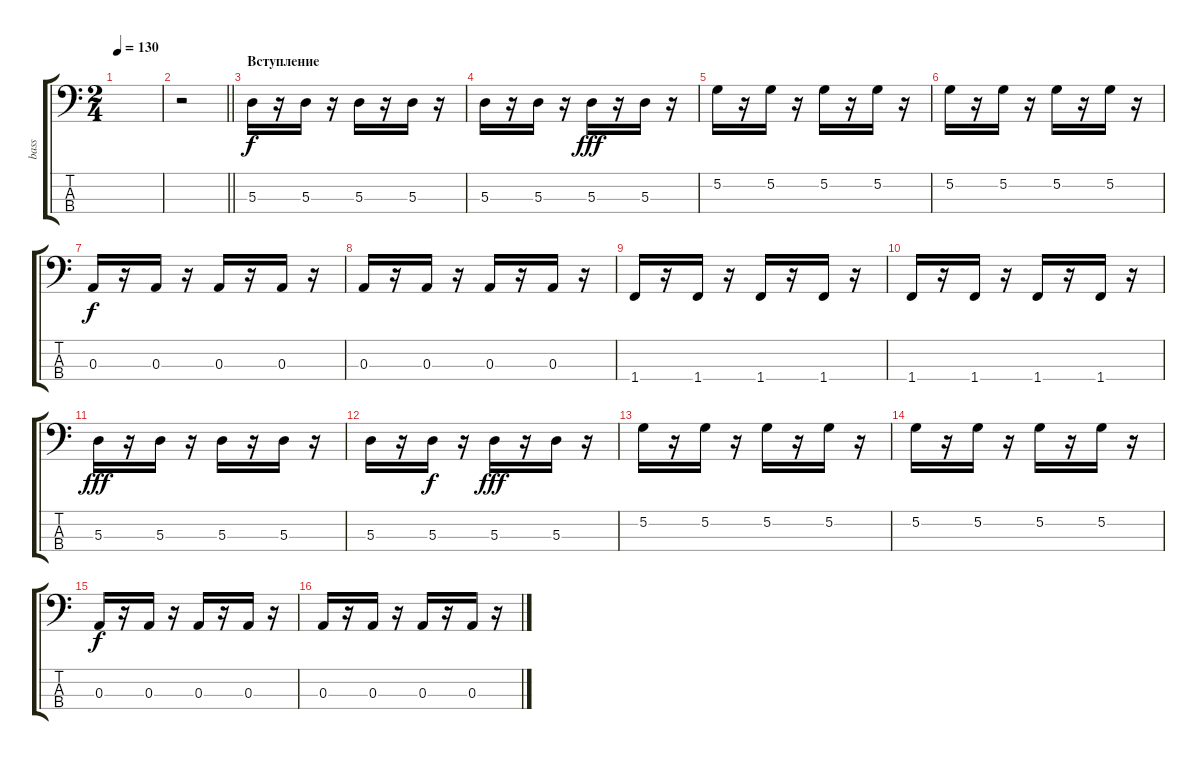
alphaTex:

\track ("bass" "bass") {solo instrument electricbassfinger}
\staff {score tabs}
\tuning (G2 D2 A1 E1) {hide}
\ts (2 4)
\tempo 130
\clef f4
\ks c
|
\barLineRight lightlight
r.2 |
\section ("" "Вступление")
5.3.16 r.16 5.3.16 r.16 5.3.16 r.16 5.3.16 r.16 |
5.3.16 r.16 5.3.16{dy f} r.16 5.3.16{dy fff} r.16 5.3.16 r.16 |
5.2.16 r.16 5.2.16 r.16 5.2.16 r.16 5.2.16 r.16 |
5.2.16 r.16 5.2.16 r.16 5.2.16 r.16 5.2.16 r.16 |
0.3.16{dy f} r.16 0.3.16 r.16 0.3.16 r.16 0.3.16 r.16 |
0.3.16 r.16 0.3.16 r.16 0.3.16 r.16 0.3.16 r.16 |
1.4.16 r.16 1.4.16 r.16 1.4.16 r.16 1.4.16 r.16 |
1.4.16 r.16 1.4.16 r.16 1.4.16 r.16 1.4.16 r.16 |
5.3.16{dy fff} r.16 5.3.16 r.16 5.3.16 r.16 5.3.16 r.16 |
5.3.16 r.16 5.3.16{dy f} r.16 5.3.16{dy fff} r.16 5.3.16 r.16 |
5.2.16 r.16 5.2.16 r.16 5.2.16 r.16 5.2.16 r.16 |
5.2.16 r.16 5.2.16 r.16 5.2.16 r.16 5.2.16 r.16 |
0.3.16{dy f} r.16 0.3.16 r.16 0.3.16 r.16 0.3.16 r.16 |
0.3.16 r.16 0.3.16 r.16 0.3.16 r.16 0.3.16 r.16
